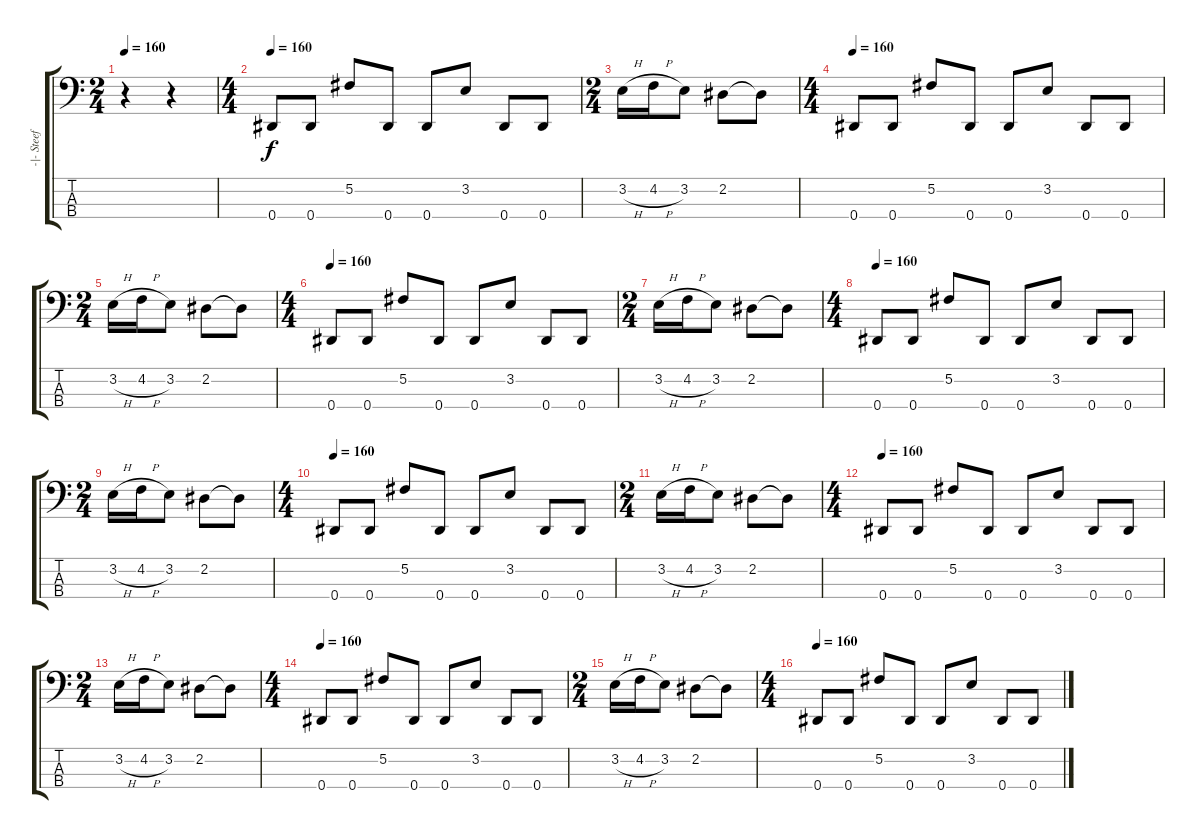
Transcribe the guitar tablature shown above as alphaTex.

\track ("-|- Steef -|-" "-|- Steef ") {instrument electricbasspick}
\staff {score tabs}
\tuning (Gb2 Db2 Ab1 Eb1) {hide}
\ts (2 4)
\tempo 160
\clef f4
\ks c
r.4{dy f} r.4 |
\ts (4 4)
\tempo 160
0.4.8 0.4.8 5.2.8 0.4.8 0.4.8 3.2.8 0.4.8 0.4.8 |
\ts (2 4)
3.2{h}.16 4.2{h}.16 3.2.8 2.2.8 2.2{t}.8 |
\ts (4 4)
\tempo 160
0.4.8 0.4.8 5.2.8 0.4.8 0.4.8 3.2.8 0.4.8 0.4.8 |
\ts (2 4)
3.2{h}.16 4.2{h}.16 3.2.8 2.2.8 2.2{t}.8 |
\ts (4 4)
\tempo 160
0.4.8 0.4.8 5.2.8 0.4.8 0.4.8 3.2.8 0.4.8 0.4.8 |
\ts (2 4)
3.2{h}.16 4.2{h}.16 3.2.8 2.2.8 2.2{t}.8 |
\ts (4 4)
\tempo 160
0.4.8 0.4.8 5.2.8 0.4.8 0.4.8 3.2.8 0.4.8 0.4.8 |
\ts (2 4)
3.2{h}.16 4.2{h}.16 3.2.8 2.2.8 2.2{t}.8 |
\ts (4 4)
\tempo 160
0.4.8 0.4.8 5.2.8 0.4.8 0.4.8 3.2.8 0.4.8 0.4.8 |
\ts (2 4)
3.2{h}.16 4.2{h}.16 3.2.8 2.2.8 2.2{t}.8 |
\ts (4 4)
\tempo 160
0.4.8 0.4.8 5.2.8 0.4.8 0.4.8 3.2.8 0.4.8 0.4.8 |
\ts (2 4)
3.2{h}.16 4.2{h}.16 3.2.8 2.2.8 2.2{t}.8 |
\ts (4 4)
\tempo 160
0.4.8 0.4.8 5.2.8 0.4.8 0.4.8 3.2.8 0.4.8 0.4.8 |
\ts (2 4)
3.2{h}.16 4.2{h}.16 3.2.8 2.2.8 2.2{t}.8 |
\ts (4 4)
\tempo 160
0.4.8 0.4.8 5.2.8 0.4.8 0.4.8 3.2.8 0.4.8 0.4.8
